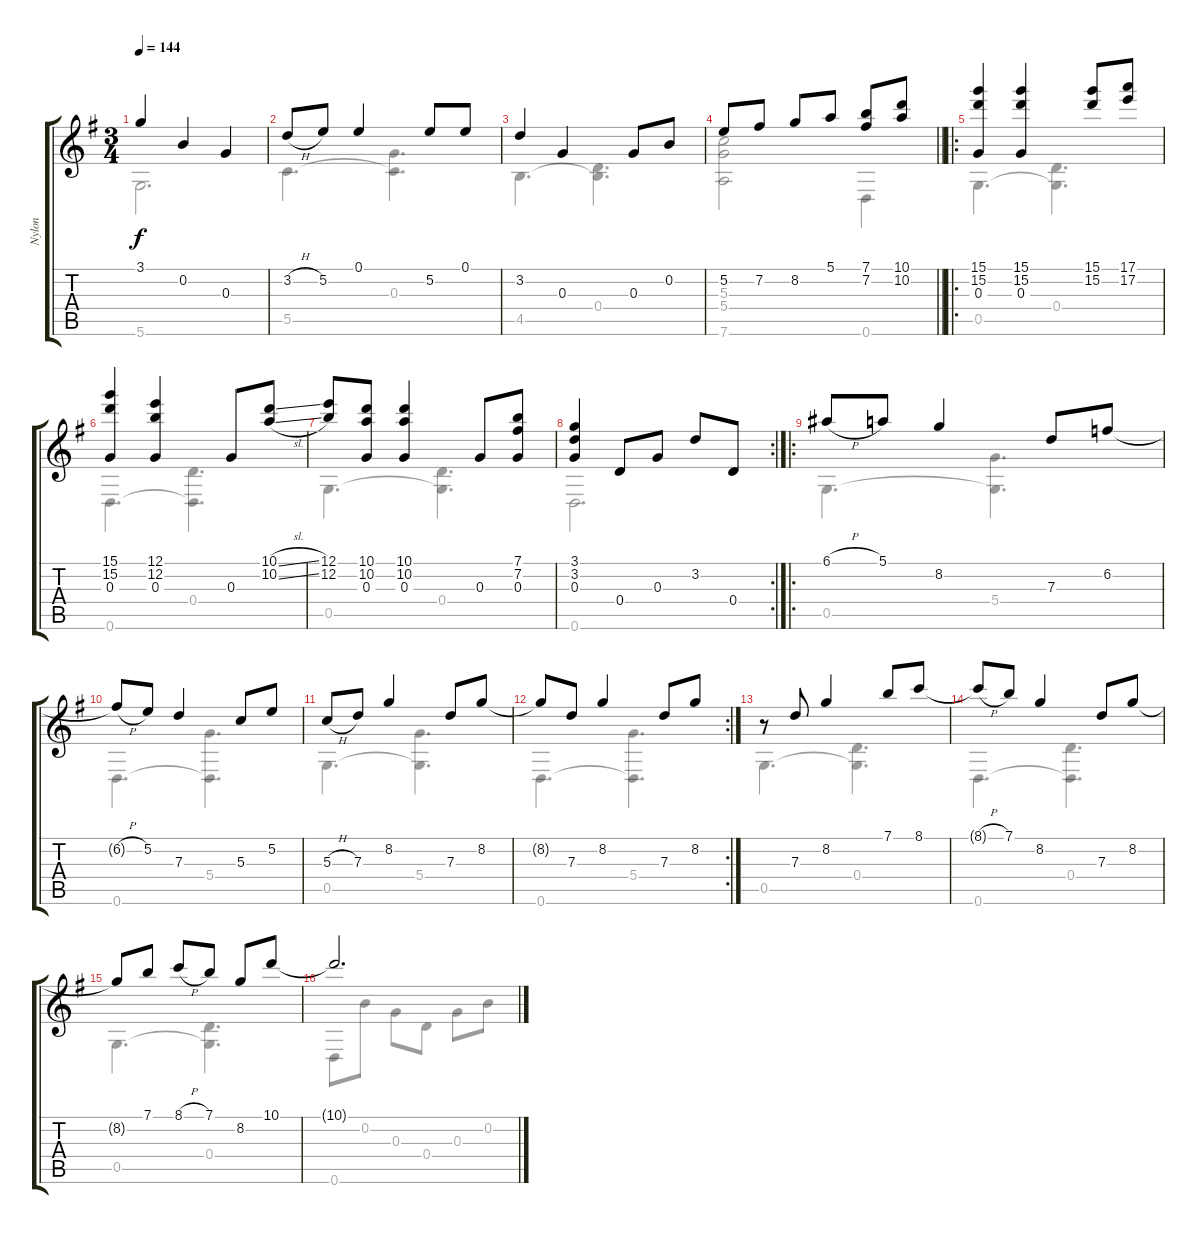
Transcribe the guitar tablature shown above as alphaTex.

\track ("Nylon" "Nylon") {instrument acousticguitarnylon}
\staff {score tabs}
\tuning (E4 B3 G3 D3 G2 D2) {hide}
\voice
\ts (3 4)
\tempo 144
\clef g2
\ks g
3.1.4{dy f} 0.2.4 0.3.4 |
3.2{h}.8 5.2.8 0.1.4 5.2.8 0.1.8 |
3.2.4 0.3.4 0.3.8 0.2.8 |
\barLineRight lightlight
5.2.8 7.2.8 8.2.8 5.1.8 (7.1 7.2).8 (10.1 10.2).8 |
\ro
(15.1 15.2 0.3).4 (15.1 15.2 0.3).4 (15.1 15.2).8 (17.1 17.2).8 |
(15.1 15.2 0.3).4 (12.1 12.2 0.3).4 0.3.8 (10.1{sl} 10.2{sl}).8 |
(12.1 12.2).8 (10.1 10.2 0.3).8 (10.1 10.2 0.3).4 0.3.8 (7.1 7.2 0.3).8 |
\rc 2
(3.1 3.2 0.3).4 0.4.8 0.3.8 3.2.8 0.4.8 |
\ro
6.1{h}.8 5.1.8 8.2.4 7.3.8 6.2.8 |
6.2{h t}.8 5.2.8 7.3.4 5.3.8 5.2.8 |
5.3{h}.8 7.3.8 8.2.4 7.3.8 8.2.8 |
\rc 2
8.2{t}.8 7.3.8 8.2.4 7.3.8 8.2.8 |
r.8 7.3.8 8.2.4 7.1.8 8.1.8 |
8.1{h t}.8 7.1.8 8.2.4 7.3.8 8.2.8 |
8.2{t}.8 7.1.8 8.1{h}.8 7.1.8 8.2.8 10.1.8 |
10.1{t}.2{d}
\voice
\clef g2
\ottava regular
\simile none
\ks g
5.6.2{d dy f} |
5.5.4{d} (0.3 5.5{t}).4{d} |
4.5.4{d} (0.4 4.5{t}).4{d} |
\barLineRight lightlight
(5.3 5.4 7.6).2 0.6.4 |
0.5.4{d} (0.4 0.5{t}).4{d} |
0.6.4{d} (0.4 0.6{t}).4{d} |
0.5.4{d} (0.4 0.5{t}).4{d} |
0.6.2{d} |
0.5.4{d} (5.4 0.5{t}).4{d} |
0.6.4{d} (5.4 0.6{t}).4{d} |
0.5.4{d} (5.4 0.5{t}).4{d} |
0.6.4{d} (5.4 0.6{t}).4{d} |
0.5.4{d} (0.4 0.5{t}).4{d} |
0.6.4{d} (0.4 0.6{t}).4{d} |
0.5.4{d} (0.4 0.5{t}).4{d} |
0.6.8 0.2.8 0.3.8 0.4.8 0.3.8 0.2.8
